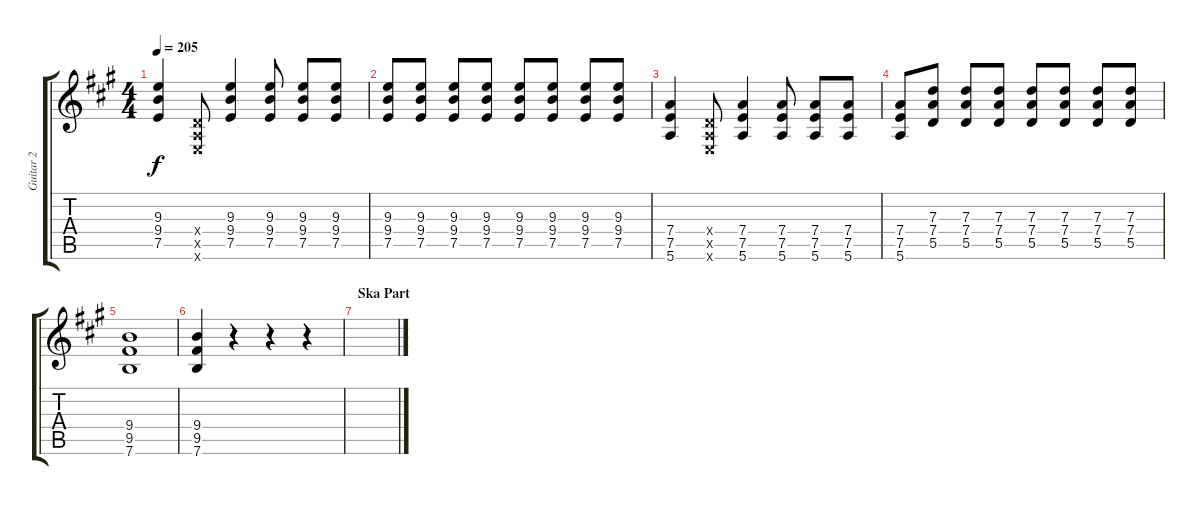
\track ("Guitar 2" "Guitar 2") {instrument distortionguitar}
\staff {score tabs}
\tuning (E4 B3 G3 D3 A2 E2) {hide}
\ts (4 4)
\tempo 205
\clef g2
\ks a
(9.3 9.4 7.5).4{dy f} (0.4{x} 0.5{x} 0.6{x}).8 (9.3 9.4 7.5).4 (9.3 9.4 7.5).8 (9.3 9.4 7.5).8 (9.3 9.4 7.5).8 |
(9.3 9.4 7.5).8 (9.3 9.4 7.5).8 (9.3 9.4 7.5).8 (9.3 9.4 7.5).8 (9.3 9.4 7.5).8 (9.3 9.4 7.5).8 (9.3 9.4 7.5).8 (9.3 9.4 7.5).8 |
(7.4 7.5 5.6).4 (0.4{x} 0.5{x} 0.6{x}).8 (7.4 7.5 5.6).4 (7.4 7.5 5.6).8 (7.4 7.5 5.6).8 (7.4 7.5 5.6).8 |
(7.4 7.5 5.6).8 (7.3 7.4 5.5).8 (7.3 7.4 5.5).8 (7.3 7.4 5.5).8 (7.3 7.4 5.5).8 (7.3 7.4 5.5).8 (7.3 7.4 5.5).8 (7.3 7.4 5.5).8 |
(9.4 9.5 7.6).1 |
(9.4 9.5 7.6).4 r.4 r.4 r.4 |
\section ("" "Ska Part")
